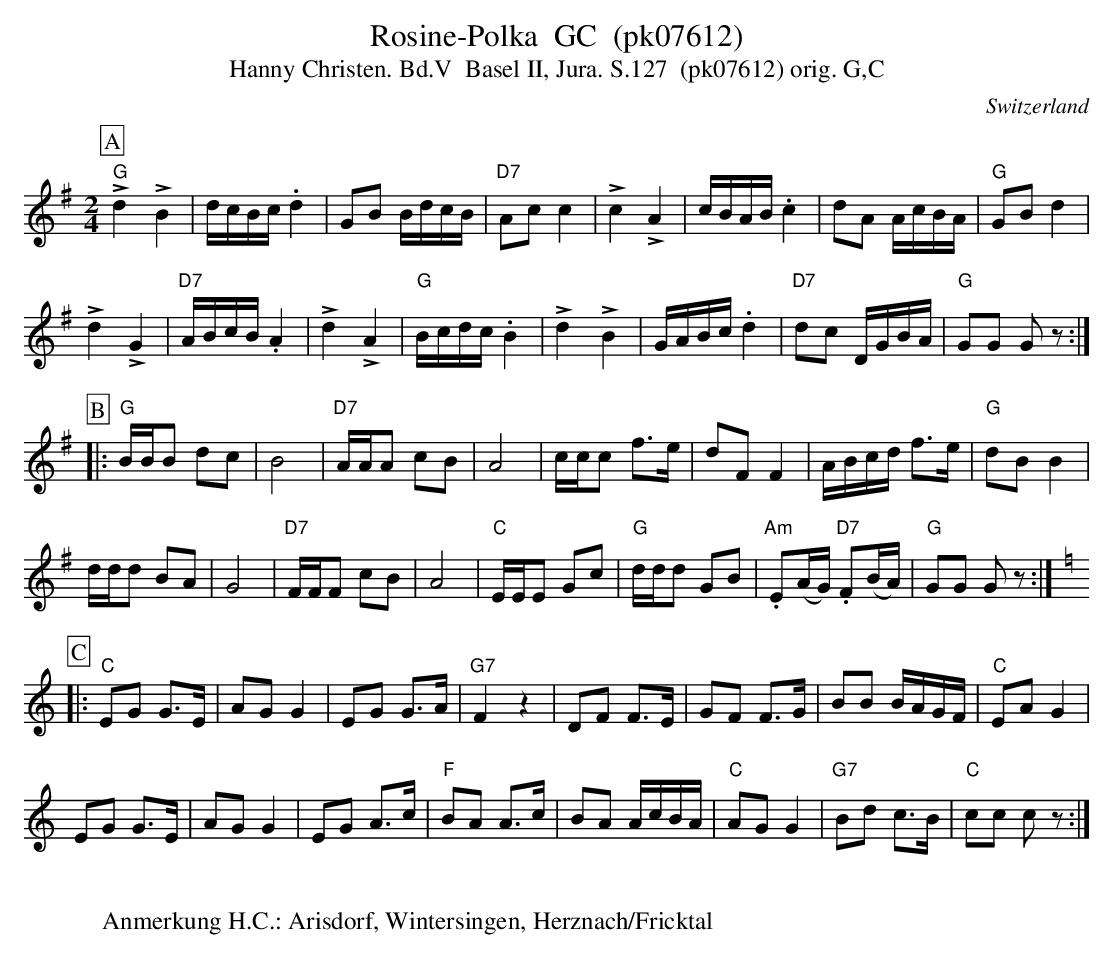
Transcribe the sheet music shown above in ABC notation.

X:1
T:Rosine-Polka  GC  (pk07612)
T:Hanny Christen. Bd.V  Basel II, Jura. S.127  (pk07612) orig. G,C
M:2/4
L:1/8
O:Switzerland
K:G major
[P:A] !>!"G"d2!>!B2 | d/c/B/c/.d2 | GB B/d/c/B/ | "D7"Acc2 | !>!c2!>!A2 | c/B/A/B/.c2 | dA A/c/B/A/ | "G"GBd2 |
!>!d2!>!G2 | "D7"A/B/c/B/.A2 | !>!d2!>!A2 | "G"B/c/d/c/.B2 | !>!d2!>!B2 | G/A/B/c/.d2 | "D7"dc D/G/B/A/ | "G"GG Gz :|
[P:B] |: "G"B/B/B dc | B4 | "D7"A/A/A cB | A4 | c/c/c f>e | dFF2 | A/B/c/d/ f>e | "G"dBB2 |
d/d/d BA | G4 | "D7"F/F/F cB | A4 | "C"E/E/E Gc | "G"d/d/d GB | "Am".E(A/G/) "D7".F(B/A/) | "G"GG Gz :|
K:C
[P:C] |: "C"EG G>E | AGG2 | EG G>A | "G7"F2z2 | DF F>E | GF F>G | BB B/A/G/F/ | "C"EAG2 |
EG G>E | AGG2 | EG A>c | "F"BA A>c | BA A/c/B/A/ | "C"AGG2 | "G7"Bd c>B | "C"cc cz :|
W:
W:Anmerkung H.C.: Arisdorf, Wintersingen, Herznach/Fricktal
